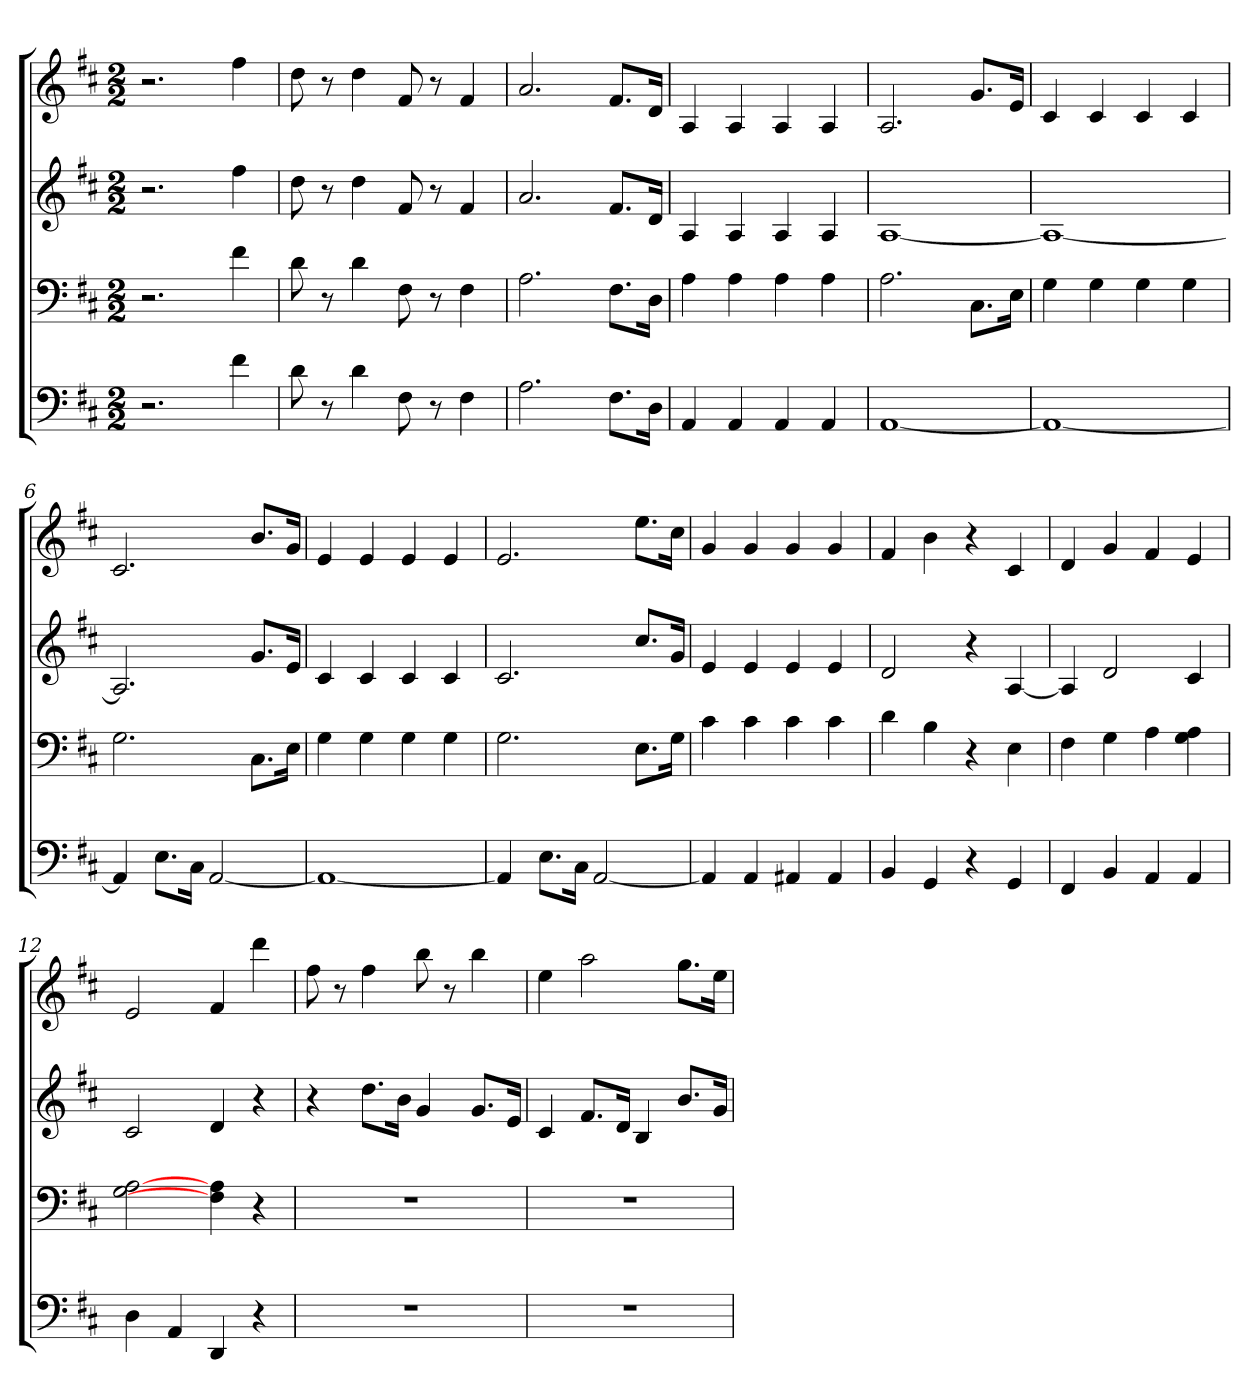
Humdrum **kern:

**kern	**kern	**kern	**kern
*part4	*part3	*part2	*part1
*staff4	*staff3	*staff2	*staff1
*k[f#c#]	*k[f#c#]	*k[f#c#]	*k[f#c#]
*D:	*D:	*D:	*D:
*M2/2	*M2/2	*M2/2	*M2/2
=	=	=	=
2.r	2.r	2.r	2.r
4f#	4f#	4ff#	4ff#
=1	=1	=1	=1
8d	8d	8dd	8dd
8r	8r	8r	8r
4d	4d	4dd	4dd
8F#	8F#	8f#	8f#
8r	8r	8r	8r
4F#	4F#	4f#	4f#
=2	=2	=2	=2
2.A	2.A	2.a	2.a
8.F#L	8.F#L	8.f#L	8.f#L
16DJk	16DJk	16dJk	16dJk
=3	=3	=3	=3
4AA	4A	4A	4A
4AA	4A	4A	4A
4AA	4A	4A	4A
4AA	4A	4A	4A
=4	=4	=4	=4
[1AA	2.A	[1A	2.A
.	8.C#L	.	8.gL
.	16EJk	.	16eJk
=5	=5	=5	=5
1AA_	4G	1A_	4c#
.	4G	.	4c#
.	4G	.	4c#
.	4G	.	4c#
=6	=6	=6	=6
4AA]	2.G	2.A]	2.c#
8.EL	.	.	.
16C#Jk	.	.	.
[2AA	.	.	.
.	8.C#L	8.gL	8.bL
.	16EJk	16eJk	16gJk
=7	=7	=7	=7
1AA_	4G	4c#	4e
.	4G	4c#	4e
.	4G	4c#	4e
.	4G	4c#	4e
=8	=8	=8	=8
4AA]	2.G	2.c#	2.e
8.EL	.	.	.
16C#Jk	.	.	.
[2AA	.	.	.
.	8.EL	8.cc#L	8.eeL
.	16GJk	16gJk	16cc#Jk
=9	=9	=9	=9
4AA]	4c#	4e	4g
4AA	4c#	4e	4g
4AA#X	4c#	4e	4g
4AA#	4c#	4e	4g
=10	=10	=10	=10
4BB	4d	2d	4f#
4GG	4B	.	4b
4r	4r	4r	4r
4GG	4E	[4A	4c#
=11	=11	=11	=11
4FF#	4F#	4A]	4d
4BB	4G	2d	4g
4AA	4A	.	4f#
4AA	4G 4A	4c#	4e
=12	=12	=12	=12
4D	2G [2A	2c#	2e
4AA	.	.	.
4DD	4F#] 4A	4d	4f#
4r	4r	4r	4ddd
=13	=13	=13	=13
1r	1r	4r	8ff#
.	.	.	8r
.	.	8.ddL	4ff#
.	.	16bJk	.
.	.	4g	8bb
.	.	.	8r
.	.	8.gL	4bb
.	.	16eJk	.
=14	=14	=14	=14
1r	1r	4c#	4ee
.	.	8.f#L	2aa
.	.	16dJk	.
.	.	4B	.
.	.	8.bL	8.ggL
.	.	16gJk	16eeJk
=	=	=	=
*-	*-	*-	*-
